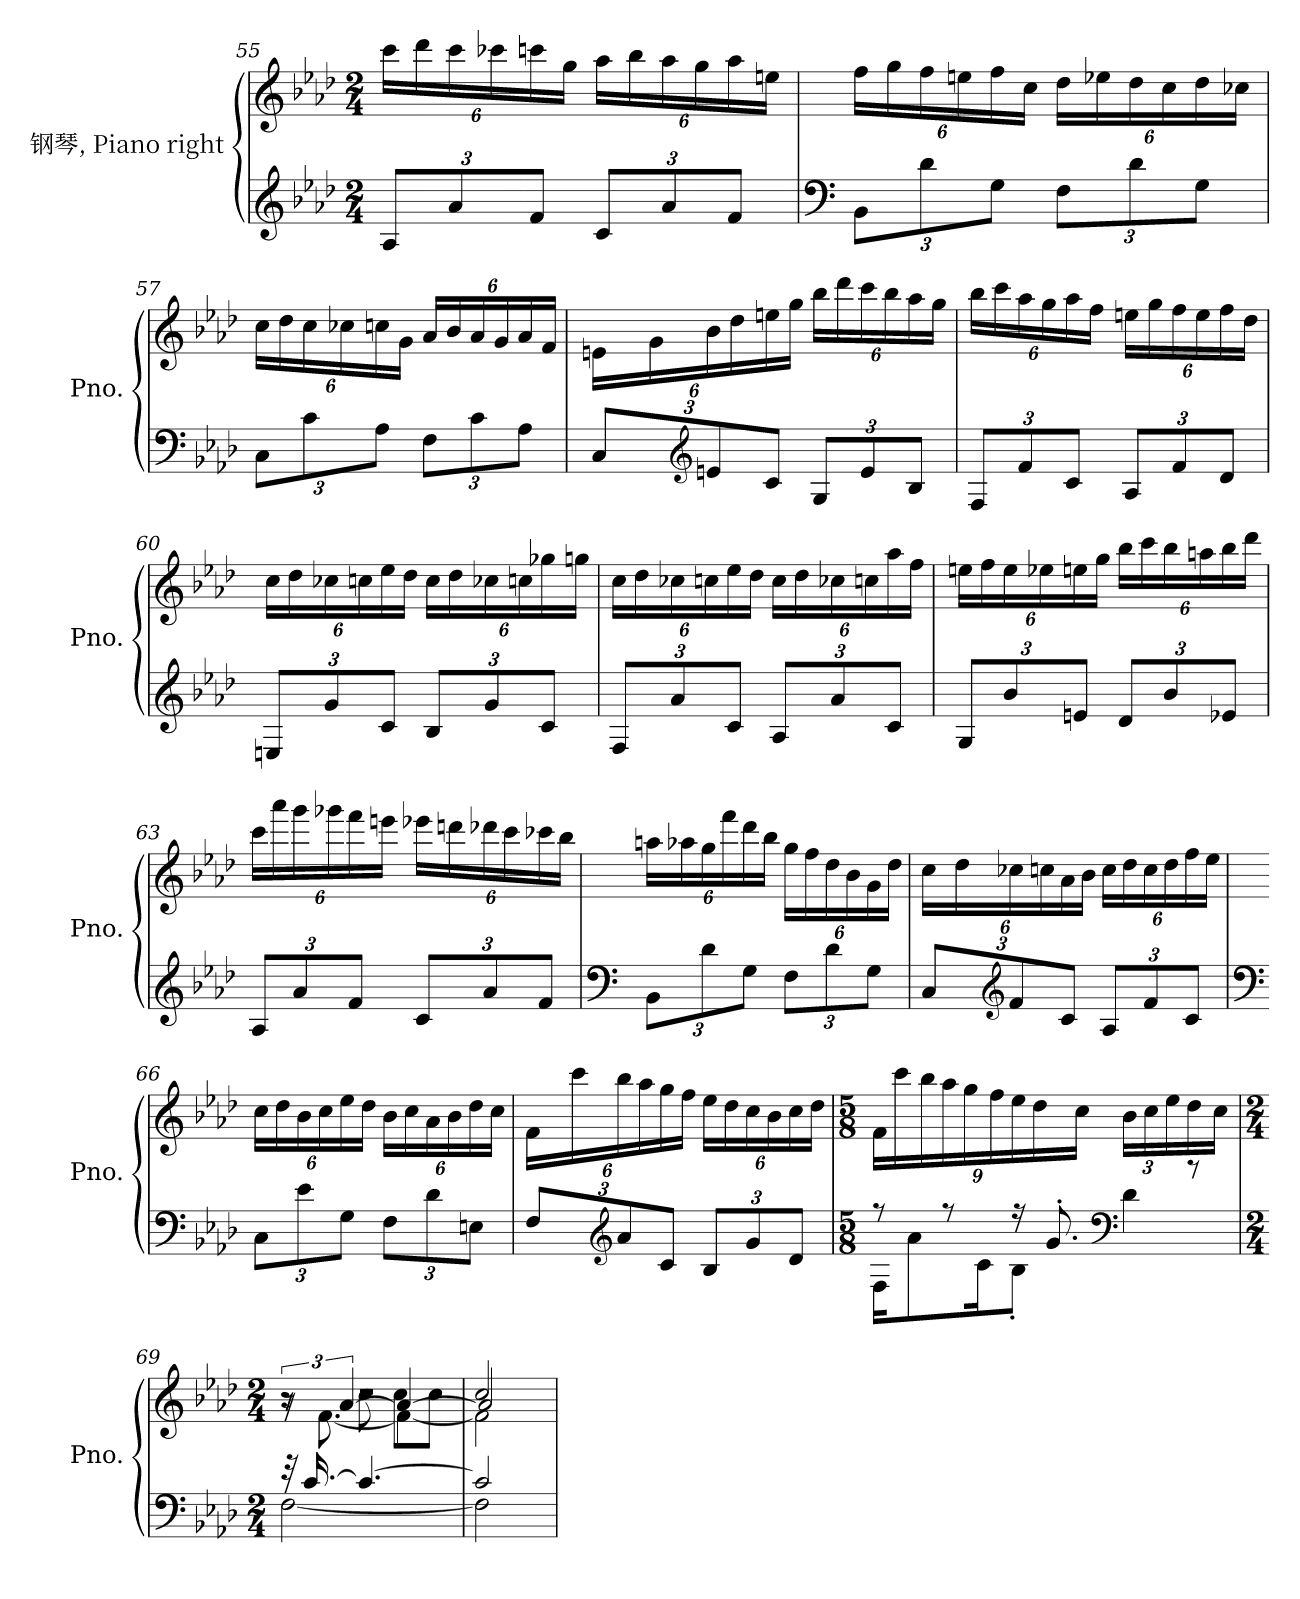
**kern	**kern
*part1	*part1
*staff2	*staff1
*I"钢琴, Piano right	*
*I'Pno.	*
*clefG2	*clefG2
*k[b-e-a-d-]	*k[b-e-a-d-]
*M2/4	*M2/4
*MM87	*MM87
*Xbrackettup	*Xbrackettup
=55	=55
12A-/L	24ccc\LL
*	*MM106
.	24ddd-\
12a-/	24ccc\
.	24ccc-X\
12f/J	24cccn\
*	*MM101
.	24gg\JJ
*	*MM104
12c/L	24aa-\LL
.	24bb-\
12a-/	24aa-\
.	24gg\
12f/J	24aa-\
.	24een\JJ
!!LO:LB:g=z
=56	=56
*clefF4	*
12BB-\L	24ff\LL
*	*MM105
.	24gg\
12d-\	24ff\
*	*MM106
.	24een\
12G\J	24ff\
*	*MM107
.	24cc\JJ
12F\L	24dd-\LL
.	24ee-X\
*	*MM106
12d-\	24dd-\
.	24cc\
12G\J	24dd-\
*	*MM100
.	24cc-X\JJ
=57	=57
*	*MM105
12C\L	24cc\LL
.	24dd-\
*	*MM106
12c\	24cc\
.	24cc-X\
*	*MM107
12A-\J	24ccn\
.	24g\JJ
12F\L	24a-/LL
.	24b-/
12c\	24a-/
.	24g/
12A-\J	24a-/
*	*MM102
.	24f/JJ
=58	=58
*	*MM105
12C/L	24en\LL
.	24g\
*clefG2	*
12en/	24b-\
.	24dd-\
12c/J	24een\
*	*MM100
.	24gg\JJ
*	*MM91
12G/L	24bb-\LL
.	24ddd-\
12e/	24ccc\
*	*MM102
.	24bb-\
12B-/J	24aa-\
*	*MM97
.	24gg\JJ
!!LO:LB:g=z
=59	=59
12F/L	24bb-\LL
*	*MM103
.	24ccc\
12f/	24aa-\
.	24gg\
12c/J	24aa-\
.	24ff\JJ
12A-/L	24een\LL
*	*MM99
.	24gg\
*	*MM98
12f/	24ff\
.	24ee\
12d-/J	24ff\
*	*MM95
.	24dd-\JJ
=60	=60
*	*MM98
12En/L	24cc\LL
.	24dd-\
*	*MM99
12g/	24cc-X\
.	24ccn\
*	*MM104
12c/J	24ee-\
*	*MM100
.	24dd-\JJ
*	*MM101
12B-/L	24cc\LL
*	*MM102
.	24dd-\
12g/	24cc-X\
*	*MM103
.	24ccn\
*	*MM104
12c/J	24gg-X\
*	*MM98
.	24ggn\JJ
=61	=61
*	*MM103
12F/L	24cc\LL
.	24dd-\
12a-/	24cc-X\
.	24ccn\
12c/J	24ee-\
*	*MM104
.	24dd-\JJ
*	*MM108
12A-/L	24cc\LL
.	24dd-\
12a-/	24cc-X\
.	24ccn\
12c/J	24aa-\
*	*MM102
.	24ff\JJ
!!LO:LB:g=z
=62	=62
*	*MM107
12G/L	24een\LL
.	24ff\
*	*MM108
12b-/	24ee\
.	24ee-X\
12en/J	24een\
.	24gg\JJ
*	*MM103
12d-/L	24bb-\LL
*	*MM106
.	24ccc\
*	*MM107
12b-/	24bb-\
.	24aan\
*	*MM108
12e-X/J	24bb-\
*	*MM101
.	24ddd-\JJ
=63	=63
*	*MM82
12A-/L	24ccc\LL
*	*MM95
.	24aaa-\
12a-/	24ggg\
.	24ggg-X\
12f/J	24fff\
*	*MM96
.	24eeen\JJ
12c/L	24eee-X\LL
.	24dddn\
12a-/	24ddd-X\
*	*MM96
.	24ccc\
12f/J	24ccc-X\
*	*MM91
.	24bb-\JJ
!!LO:LB:g=z
=64	=64
*clefF4	*
*	*MM86
12BB-\L	24aan\LL
*	*MM94
.	24aa-X\
12d-\	24gg\
.	24fff\
12G\J	24ddd-\
*	*MM96
.	24bb-\JJ
12F\L	24gg\LL
.	24ff\
12d-\	24dd-\
.	24b-\
12G\J	24g\
.	24dd-\JJ
=65	=65
*	*MM93
12C/L	24cc\LL
.	24dd-\
*clefG2	*
12f/	24cc-X\
.	24ccn\
12c/J	24a-\
*	*MM89
.	24b-\JJ
*	*MM94
12A-/L	24cc\LL
.	24dd-\
12f/	24cc\
.	24dd-\
12c/J	24ff\
*	*MM90
.	24ee-\JJ
=66	=66
*clefF4	*
*	*MM94
12C\L	24cc\LL
.	24dd-\
12e-\	24b-\
.	24cc\
12G\J	24ee-\
*	*MM89
.	24dd-\JJ
*	*MM91
12F\L	24b-\LL
.	24cc\
12d-\	24a-\
.	24b-\
12En\J	24dd-\
.	24cc\JJ
!!LO:PB:g=z
=67	=67
*	*MM67
12F/L	24f\LL
*	*MM79
.	24ccc\
*clefG2	*
12a-/	24bb-\
.	24aa-\
12c/J	24gg\
.	24ff\JJ
*	*MM79
12B-/L	24ee-\LL
.	24dd-\
*	*MM77
12g/	24cc\
.	24b-\
12d-/J	24cc\
.	24dd-\JJ
=68	=68
*M5/8	*M5/8
*	*MM66
*^	*
8r	16F\KL	24f\LL
*	*	*MM74
.	.	24ccc\
.	8a-\	.
.	.	24bb-\
*	*	*MM71
8r	.	24aa-\
*	*	*MM70
.	.	24gg\
.	16c\K	.
*	*	*MM69
.	.	24ff\
*	*	*MM68
16r	8B-'\J	24ee-\
*	*	*MM66
.	.	24dd-\
8.g'/	.	.
*	*	*MM65
.	.	24cc\JJ
*clefF4	*	*
.	4d-\	24b-\LL
.	.	24cc\
.	.	24ee-\
*	*	*MM70
8r	.	16dd-\
*	*	*MM48
.	.	16cc\JJ
=69	=69	=69
*M2/4	*	*M2/4
*	*	*^
*	*	*	*^
*	*	*	*	*brackettup
*	*	*v	*v	*v
*	*	*MM65
*	*	*^
*	*	*	*^
*	*	*	*	*^
32r	[2F\	2r	8r	12r	16r
[16.c/	.	.	.	.	.
.	.	.	.	.	[8.f\
.	.	.	.	[6a-/	.
*	*	*MM25	*	*	*
4.c/_	.	.	8cc\	.	.
*	*	*MM44	*	*	*
.	.	.	8cc\L	4a-/_	4f\_
*	*	*MM39	*	*	*
.	.	.	8cc\J	.	.
*	*	*	*	*v	*v
=70	=70	=70	=70	=70
2c/]	2F\]	2cc/	2a-/]	2f\]
*v	*v	*	*	*
*	*v	*v	*v
=	=
*-	*-
